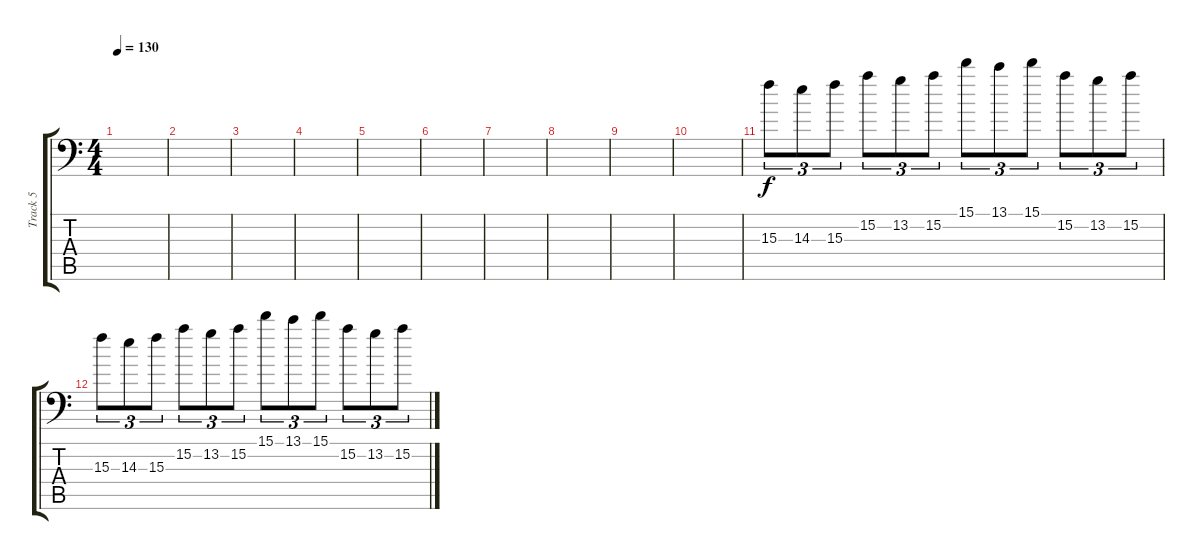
\track ("Track 5" "Track 5") {instrument overdrivenguitar}
\staff {score tabs}
\tuning (B3 Gb3 D3 A2 E2 A1) {hide}
\ts (4 4)
\tempo 130
\clef f4
\ks c
|
|
|
|
|
|
|
|
|
|
15.3.8{tu (3 2)} 14.3.8{tu (3 2)} 15.3.8{tu (3 2)} 15.2.8{tu (3 2)} 13.2.8{tu (3 2)} 15.2.8{tu (3 2)} 15.1.8{tu (3 2)} 13.1.8{tu (3 2)} 15.1.8{tu (3 2)} 15.2.8{tu (3 2)} 13.2.8{tu (3 2)} 15.2.8{tu (3 2)} |
15.3.8{tu (3 2)} 14.3.8{tu (3 2)} 15.3.8{tu (3 2)} 15.2.8{tu (3 2)} 13.2.8{tu (3 2)} 15.2.8{tu (3 2)} 15.1.8{tu (3 2)} 13.1.8{tu (3 2)} 15.1.8{tu (3 2)} 15.2.8{tu (3 2)} 13.2.8{tu (3 2)} 15.2.8{tu (3 2)}
